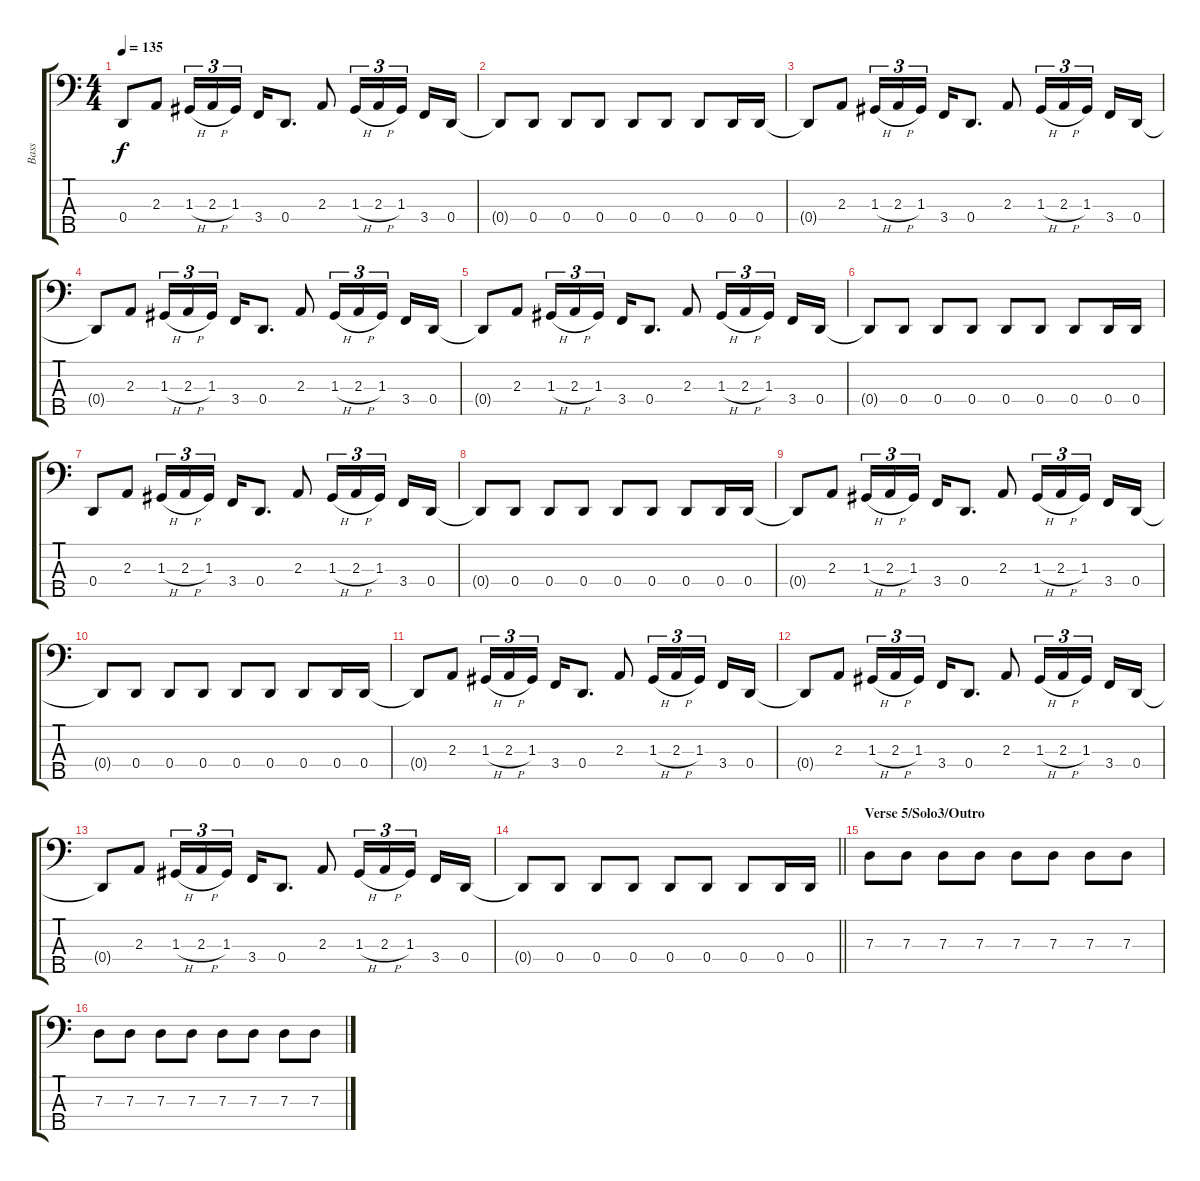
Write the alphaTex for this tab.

\track ("Bass" "Bass") {instrument electricbasspick}
\staff {score tabs}
\tuning (F2 C2 G1 D1 A0) {hide}
\ts (4 4)
\tempo 135
\clef f4
\ks c
0.4{t}.8{dy f} 2.3.8 1.3{h}.16{tu (3 2)} 2.3{h}.16{tu (3 2)} 1.3.16{tu (3 2) beam splitsecondary} 3.4.16 0.4.8{d} 2.3.8 1.3{h}.16{tu (3 2)} 2.3{h}.16{tu (3 2)} 1.3.16{tu (3 2) beam splitsecondary} 3.4.16 0.4.16 |
0.4{t}.8 0.4.8 0.4.8 0.4.8 0.4.8 0.4.8 0.4.8 0.4.16 0.4.16 |
0.4{t}.8 2.3.8 1.3{h}.16{tu (3 2)} 2.3{h}.16{tu (3 2)} 1.3.16{tu (3 2) beam splitsecondary} 3.4.16 0.4.8{d} 2.3.8 1.3{h}.16{tu (3 2)} 2.3{h}.16{tu (3 2)} 1.3.16{tu (3 2) beam splitsecondary} 3.4.16 0.4.16 |
0.4{t}.8 2.3.8 1.3{h}.16{tu (3 2)} 2.3{h}.16{tu (3 2)} 1.3.16{tu (3 2) beam splitsecondary} 3.4.16 0.4.8{d} 2.3.8 1.3{h}.16{tu (3 2)} 2.3{h}.16{tu (3 2)} 1.3.16{tu (3 2) beam splitsecondary} 3.4.16 0.4.16 |
0.4{t}.8 2.3.8 1.3{h}.16{tu (3 2)} 2.3{h}.16{tu (3 2)} 1.3.16{tu (3 2) beam splitsecondary} 3.4.16 0.4.8{d} 2.3.8 1.3{h}.16{tu (3 2)} 2.3{h}.16{tu (3 2)} 1.3.16{tu (3 2) beam splitsecondary} 3.4.16 0.4.16 |
0.4{t}.8 0.4.8 0.4.8 0.4.8 0.4.8 0.4.8 0.4.8 0.4.16 0.4.16 |
0.4.8 2.3.8 1.3{h}.16{tu (3 2)} 2.3{h}.16{tu (3 2)} 1.3.16{tu (3 2) beam splitsecondary} 3.4.16 0.4.8{d} 2.3.8 1.3{h}.16{tu (3 2)} 2.3{h}.16{tu (3 2)} 1.3.16{tu (3 2) beam splitsecondary} 3.4.16 0.4.16 |
0.4{t}.8 0.4.8 0.4.8 0.4.8 0.4.8 0.4.8 0.4.8 0.4.16 0.4.16 |
0.4{t}.8 2.3.8 1.3{h}.16{tu (3 2)} 2.3{h}.16{tu (3 2)} 1.3.16{tu (3 2) beam splitsecondary} 3.4.16 0.4.8{d} 2.3.8 1.3{h}.16{tu (3 2)} 2.3{h}.16{tu (3 2)} 1.3.16{tu (3 2) beam splitsecondary} 3.4.16 0.4.16 |
0.4{t}.8 0.4.8 0.4.8 0.4.8 0.4.8 0.4.8 0.4.8 0.4.16 0.4.16 |
0.4{t}.8 2.3.8 1.3{h}.16{tu (3 2)} 2.3{h}.16{tu (3 2)} 1.3.16{tu (3 2) beam splitsecondary} 3.4.16 0.4.8{d} 2.3.8 1.3{h}.16{tu (3 2)} 2.3{h}.16{tu (3 2)} 1.3.16{tu (3 2) beam splitsecondary} 3.4.16 0.4.16 |
0.4{t}.8 2.3.8 1.3{h}.16{tu (3 2)} 2.3{h}.16{tu (3 2)} 1.3.16{tu (3 2) beam splitsecondary} 3.4.16 0.4.8{d} 2.3.8 1.3{h}.16{tu (3 2)} 2.3{h}.16{tu (3 2)} 1.3.16{tu (3 2) beam splitsecondary} 3.4.16 0.4.16 |
0.4{t}.8 2.3.8 1.3{h}.16{tu (3 2)} 2.3{h}.16{tu (3 2)} 1.3.16{tu (3 2) beam splitsecondary} 3.4.16 0.4.8{d} 2.3.8 1.3{h}.16{tu (3 2)} 2.3{h}.16{tu (3 2)} 1.3.16{tu (3 2) beam splitsecondary} 3.4.16 0.4.16 |
\barLineRight lightlight
0.4{t}.8 0.4.8 0.4.8 0.4.8 0.4.8 0.4.8 0.4.8 0.4.16 0.4.16 |
\section ("" "Verse 5/Solo3/Outro")
7.3.8 7.3.8 7.3.8 7.3.8 7.3.8 7.3.8 7.3.8 7.3.8 |
7.3.8 7.3.8 7.3.8 7.3.8 7.3.8 7.3.8 7.3.8 7.3.8
